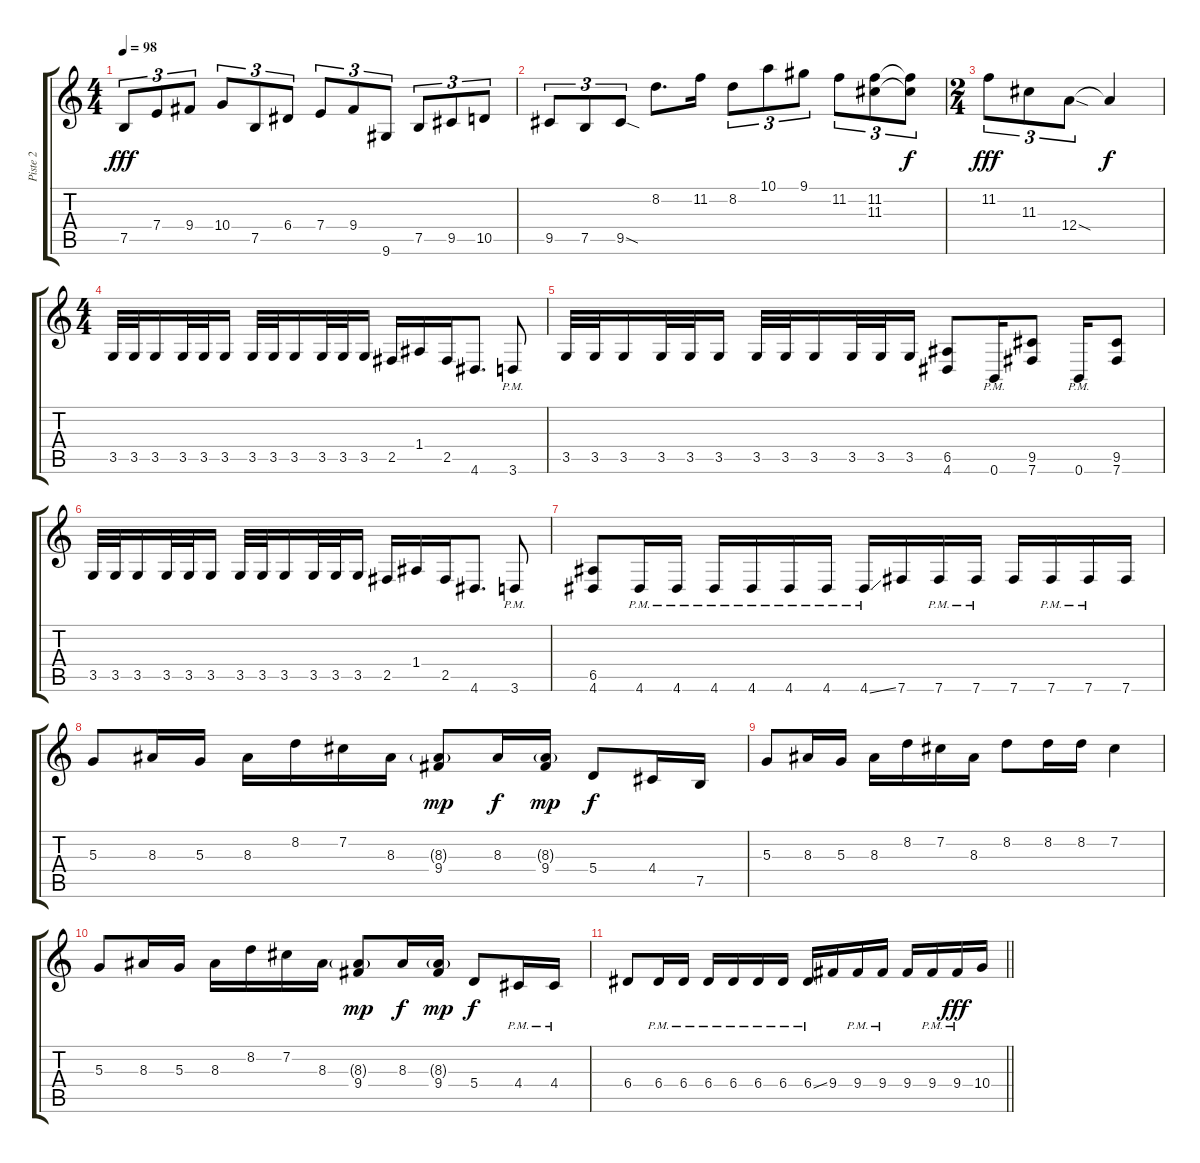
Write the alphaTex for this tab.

\track ("Piste 2" "Piste 2") {instrument distortionguitar}
\staff {score tabs}
\tuning (B3 Gb3 D3 A2 E2 B1) {hide}
\ts (4 4)
\tempo 98
\clef g2
\ks c
7.5.8{tu (3 2) dy fff} 7.4.8{tu (3 2)} 9.4.8{tu (3 2)} 10.4.8{tu (3 2)} 7.5.8{tu (3 2)} 6.4.8{tu (3 2)} 7.4.8{tu (3 2)} 9.4.8{tu (3 2)} 9.6.8{tu (3 2)} 7.5.8{tu (3 2)} 9.5.8{tu (3 2)} 10.5.8{tu (3 2)} |
9.5.8{tu (3 2)} 7.5.8{tu (3 2)} 9.5{sod}.8{tu (3 2)} 8.2.8{d} 11.2.16 8.2.8{tu (3 2)} 10.1.8{tu (3 2)} 9.1.8{tu (3 2)} 11.2.8{tu (3 2)} (11.2 11.3).8{tu (3 2)} (11.2{t} 11.3{t}).8{tu (3 2) dy f} |
\ts (2 4)
11.2.8{tu (3 2) dy fff} 11.3.8{tu (3 2)} 12.4{sod}.8{tu (3 2)} 12.4{t}.4{dy f} |
\ts (4 4)
3.5.32 3.5.32 3.5.16 3.5.32 3.5.32 3.5.16 3.5.32 3.5.32 3.5.16 3.5.32 3.5.32 3.5.16 2.5.16 1.4.16 2.5.16 4.6.8{d} 3.6{pm}.8 |
3.5.32 3.5.32 3.5.16 3.5.32 3.5.32 3.5.16 3.5.32 3.5.32 3.5.16 3.5.32 3.5.32 3.5.16 (6.5 4.6).8 0.6{pm}.16 (9.5 7.6).8 0.6{pm}.16 (9.5 7.6).8 |
3.5.32 3.5.32 3.5.16 3.5.32 3.5.32 3.5.16 3.5.32 3.5.32 3.5.16 3.5.32 3.5.32 3.5.16 2.5.16 1.4.16 2.5.16 4.6.8{d} 3.6{pm}.8 |
(6.5 4.6).8 4.6{pm}.16 4.6{pm}.16 4.6{pm}.16 4.6{pm}.16 4.6{pm}.16 4.6{pm}.16 4.6{ss pm}.16 7.6.16 7.6{pm}.16 7.6{pm}.16 7.6.16 7.6{pm}.16 7.6{pm}.16 7.6.16 |
5.3.8 8.3.16 5.3.16 8.3.16 8.2.16 7.2.16 8.3.16 (8.3{g} 9.4).8{dy mp} 8.3.16{dy f} (8.3{g} 9.4).16{dy mp} 5.4.8{dy f} 4.4.16 7.5.16 |
5.3.8 8.3.16 5.3.16 8.3.16 8.2.16 7.2.16 8.3.16 8.2.8 8.2.16 8.2.16 7.2.4 |
5.3.8 8.3.16 5.3.16 8.3.16 8.2.16 7.2.16 8.3.16 (8.3{g} 9.4).8{dy mp} 8.3.16{dy f} (8.3{g} 9.4).16{dy mp} 5.4.8{dy f} 4.4{pm}.16 4.4{pm}.16 |
\barLineRight lightlight
6.4.8 6.4{pm}.16 6.4{pm}.16 6.4{pm}.16 6.4{pm}.16 6.4{pm}.16 6.4{pm}.16 6.4{ss pm}.16 9.4.16 9.4{pm}.16 9.4{pm}.16 9.4.16 9.4{pm}.16 9.4{pm}.16{dy fff} 10.4.16
